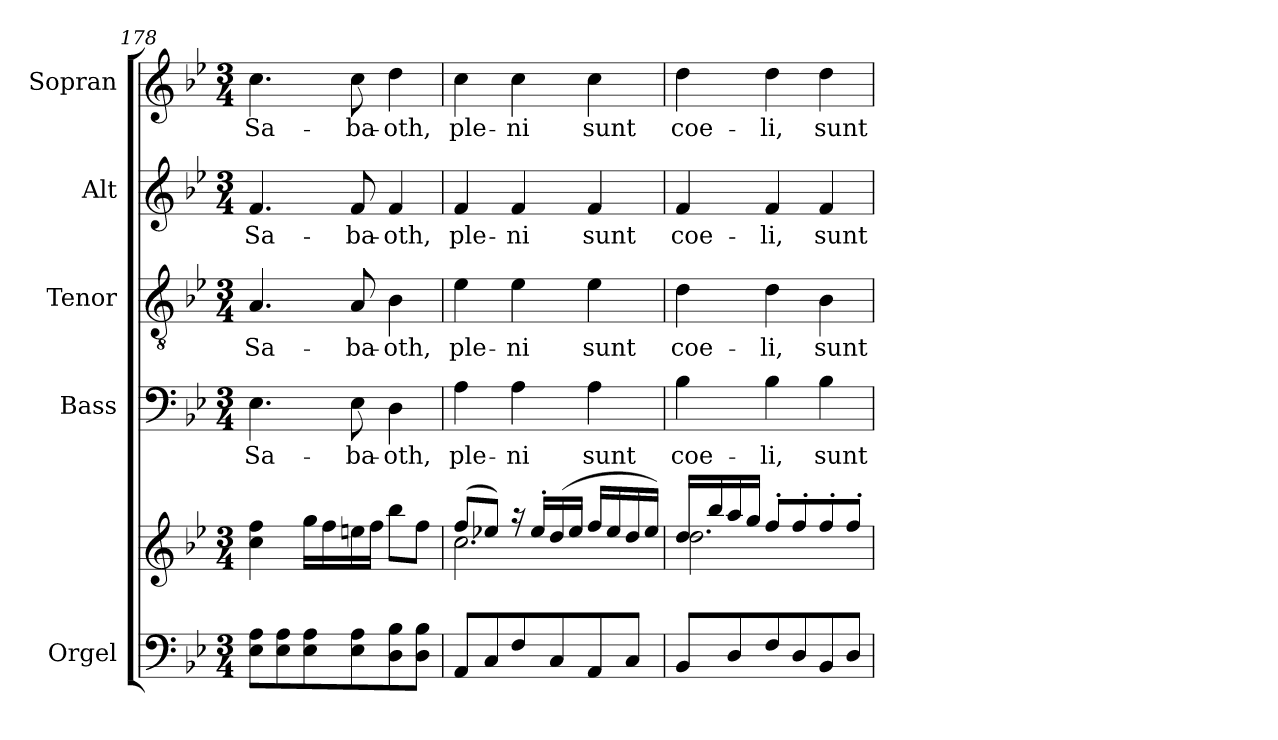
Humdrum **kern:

**kern	**kern	**kern	**text	**kern	**text	**kern	**text	**kern	**text
*part5	*part5	*part4	*part4	*part3	*part3	*part2	*part2	*part1	*part1
*staff6	*staff5	*staff4	*staff4	*staff3	*staff3	*staff2	*staff2	*staff1	*staff1
*I"Orgel	*	*I"Bass	*	*I"Tenor	*	*I"Alt	*	*I"Sopran	*
*I'Org.	*	*I'B.	*	*I'T.	*	*I'A.	*	*I'S.	*
!!LO:LB:g=z
*clefF4	*clefG2	*clefF4	*	*clefGv2	*	*clefG2	*	*clefG2	*
*k[b-e-]	*k[b-e-]	*k[b-e-]	*	*k[b-e-]	*	*k[b-e-]	*	*k[b-e-]	*
*B-:	*B-:	*B-:	*	*B-:	*	*B-:	*	*B-:	*
*M3/4	*M3/4	*M3/4	*	*M3/4	*	*M3/4	*	*M3/4	*
=178	=178	=178	=178	=178	=178	=178	=178	=178	=178
!	!	!	!LO:LY:b	!	!LO:LY:b	!	!LO:LY:b	!	!LO:LY:b
8E-\ 8A\L	4cc\ 4ff\	4.E-\	Sa-	4.A/	Sa-	4.f/	Sa-	4.cc\	Sa-
8E-\ 8A\	.	.	.	.	.	.	.	.	.
8E-\ 8A\	16gg\LL	.	.	.	.	.	.	.	.
.	16ff\	.	.	.	.	.	.	.	.
!	!	!	!LO:LY:b	!	!LO:LY:b	!	!LO:LY:b	!	!LO:LY:b
8E-\ 8A\	16een\	8E-\	-ba-	8A/	-ba-	8f/	-ba-	8cc\	-ba-
.	16ff\JJ	.	.	.	.	.	.	.	.
!	!	!	!LO:LY:b	!	!LO:LY:b	!	!LO:LY:b	!	!LO:LY:b
8D\ 8B-\	8bb-\L	4D\	-oth,	4B-\	-oth,	4f/	-oth,	4dd\	-oth,
8D\ 8B-\J	8ff\J	.	.	.	.	.	.	.	.
=179	=179	=179	=179	=179	=179	=179	=179	=179	=179
*	*^	*	*	*	*	*	*	*	*
!	!	!	!	!LO:LY:b	!	!LO:LY:b	!	!LO:LY:b	!	!LO:LY:b
8AA/L	(>8ff/L	2.cc\	4A\	ple-	4e-\	ple-	4f/	ple-	4cc\	ple-
8C/	8ee-X/J)	.	.	.	.	.	.	.	.	.
!	!	!	!	!LO:LY:b	!	!LO:LY:b	!	!LO:LY:b	!	!LO:LY:b
8F/	16raa	.	4A\	-ni	4e-\	-ni	4f/	-ni	4cc\	-ni
.	16ee-'</LL	.	.	.	.	.	.	.	.	.
8C/	(<16dd/	.	.	.	.	.	.	.	.	.
.	16ee-/JJ	.	.	.	.	.	.	.	.	.
!	!	!	!	!LO:LY:b	!	!LO:LY:b	!	!LO:LY:b	!	!LO:LY:b
8AA/	16ff/LL	.	4A\	sunt	4e-\	sunt	4f/	sunt	4cc\	sunt
.	16ee-/	.	.	.	.	.	.	.	.	.
8C/J	16dd/	.	.	.	.	.	.	.	.	.
.	16ee-/JJ)	.	.	.	.	.	.	.	.	.
=180	=180	=180	=180	=180	=180	=180	=180	=180	=180	=180
!	!	!	!	!LO:LY:b	!	!LO:LY:b	!	!LO:LY:b	!	!LO:LY:b
8BB-/L	16dd/LL	2.dd\	4B-\	coe-	4d\	coe-	4f/	coe-	4dd\	coe-
.	16bb-/	.	.	.	.	.	.	.	.	.
8D/	16aa/	.	.	.	.	.	.	.	.	.
.	16gg/JJ	.	.	.	.	.	.	.	.	.
!	!	!	!	!LO:LY:b	!	!LO:LY:b	!	!LO:LY:b	!	!LO:LY:b
8F/	8ff'</L	.	4B-\	-li,	4d\	-li,	4f/	-li,	4dd\	-li,
8D/	8ff'</	.	.	.	.	.	.	.	.	.
!	!	!	!	!LO:LY:b	!	!LO:LY:b	!	!LO:LY:b	!	!LO:LY:b
8BB-/	8ff'</	.	4B-\	sunt	4B-\	sunt	4f/	sunt	4dd\	sunt
8D/J	8ff'</J	.	.	.	.	.	.	.	.	.
*	*v	*v	*	*	*	*	*	*	*	*
=	=	=	=	=	=	=	=	=	=
*-	*-	*-	*-	*-	*-	*-	*-	*-	*-
